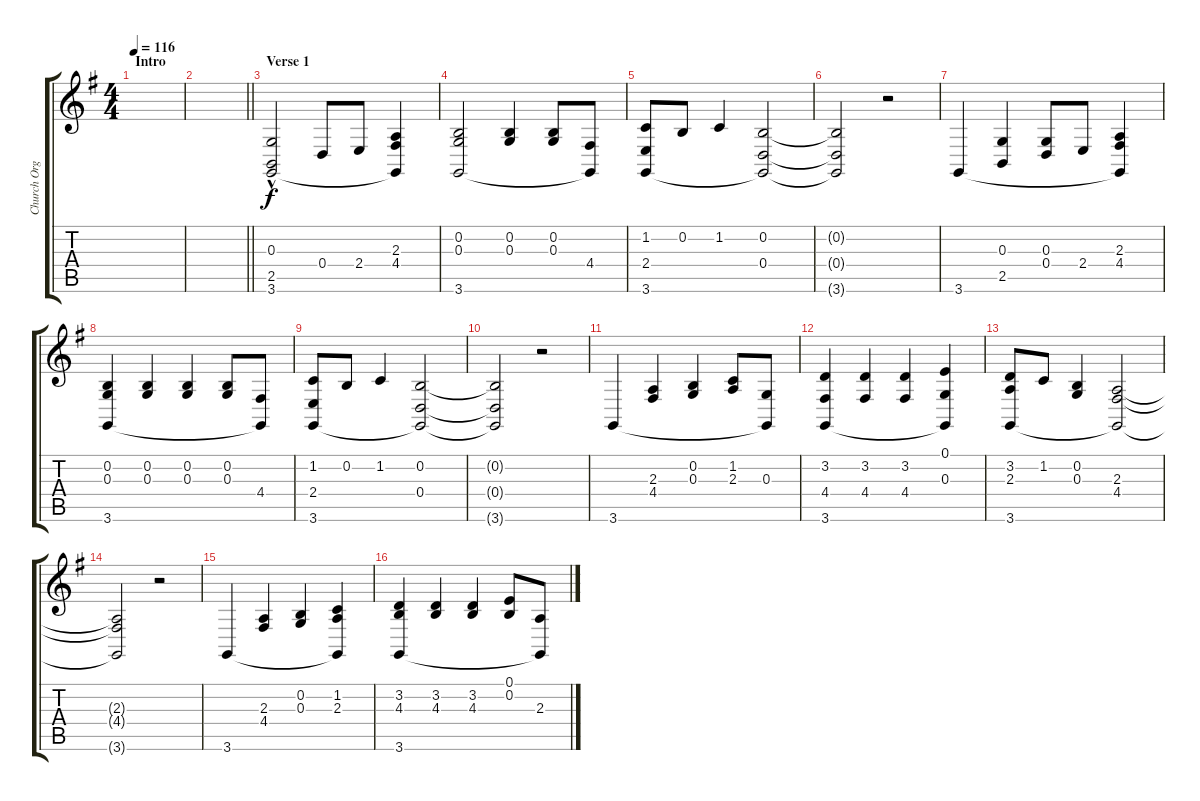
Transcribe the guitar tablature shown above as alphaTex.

\track ("Church Organ" "Church Org") {instrument churchorgan}
\staff {score tabs}
\tuning (E4 B3 G3 D3 A2 E2) {hide}
\ts (4 4)
\section ("" "Intro")
\tempo 116
\clef g2
\ks g
|
\barLineRight lightlight
|
\section ("" "Verse 1")
(0.3{hac} 2.5 3.6).2 0.4.8 2.4.8 (2.3 4.4 3.6{t}).4 |
(0.2 0.3 3.6).2 (0.2 0.3).4 (0.2 0.3).8 (4.4 3.6{t}).8 |
(1.2 2.4 3.6).8 0.2.8 1.2.4 (0.2 0.4 3.6{t}).2 |
(0.2{t} 0.4{t} 3.6{t}).2 r.2 |
3.6.4 (0.3 2.5).4 (0.3 0.4).8 2.4.8 (2.3 4.4 3.6{t}).4 |
(0.2 0.3 3.6).4 (0.2 0.3).4 (0.2 0.3).4 (0.2 0.3).8 (4.4 3.6{t}).8 |
(1.2 2.4 3.6).8 0.2.8 1.2.4 (0.2 0.4 3.6{t}).2 |
(0.2{t} 0.4{t} 3.6{t}).2 r.2 |
3.6.4 (2.3 4.4).4 (0.2 0.3).4 (1.2 2.3).8 (0.3 3.6{t}).8 |
(3.2 4.4 3.6).4 (3.2 4.4).4 (3.2 4.4).4 (0.1 0.3 3.6{t}).4 |
(3.2 2.3 3.6).8 1.2.8 (0.2 0.3).4 (2.3 4.4 3.6{t}).2 |
(2.3{t} 4.4{t} 3.6{t}).2 r.2 |
3.6.4 (2.3 4.4).4 (0.2 0.3).4 (1.2 2.3 3.6{t}).4 |
(3.2 4.3 3.6).4 (3.2 4.3).4 (3.2 4.3).4 (0.1 0.2).8 (2.3 3.6{t}).8
